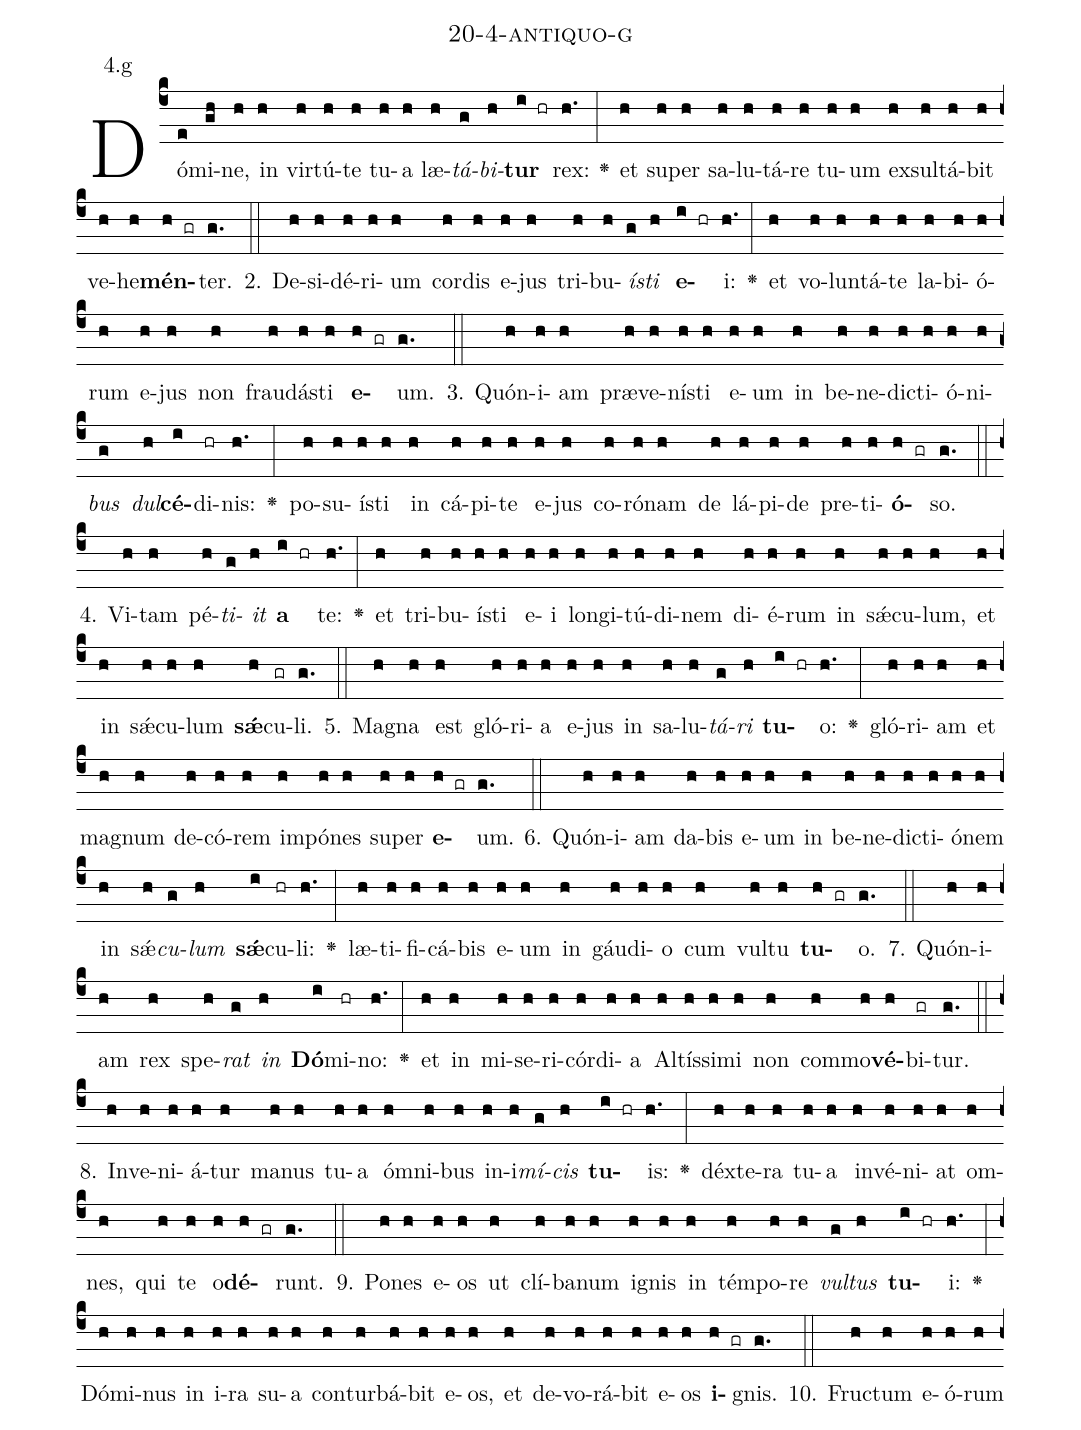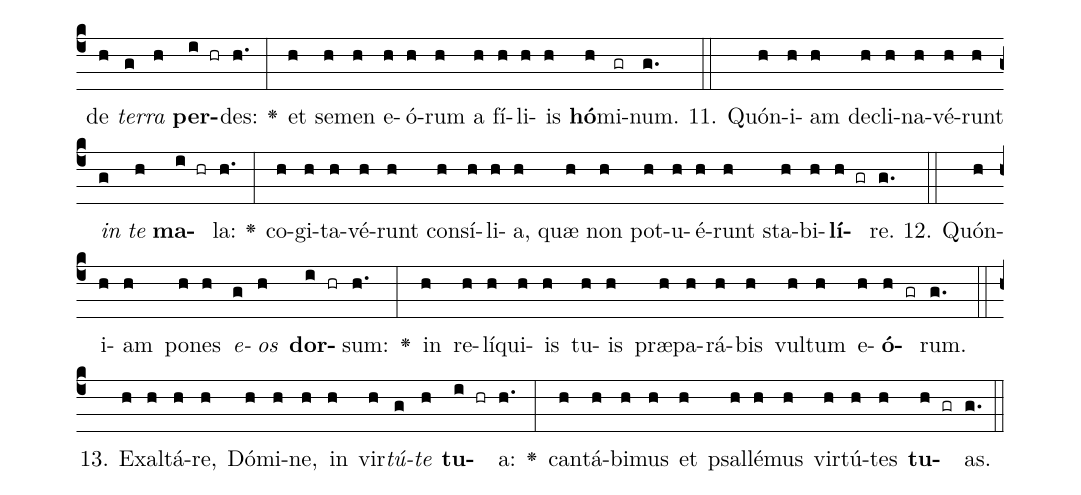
name: 20-4-antiquo-g;
annotation: 4.g;
%%
(c4)Dó(e)mi(gh)ne,(h) in(h) vir(h)tú(h)te(h) tu(h)a(h) læ(h)<i>tá</i>(g)<i>bi</i>(h)<b>tur</b>(i hr) rex:(h.) <v>\greheightstar</v>(:) et(h) su(h)per(h) sa(h)lu(h)tá(h)re(h) tu(h)um(h) ex(h)sul(h)tá(h)bit(h) ve(h)he(h)<b>mén</b>(h gr)ter.(g.) (::)
2. De(h)si(h)dé(h)ri(h)um(h) cor(h)dis(h) e(h)jus(h) tri(h)bu(h)<i>ís</i>(g)<i>ti</i>(h) <b>e</b>(i hr)i:(h.) <v>\greheightstar</v>(:) et(h) vo(h)lun(h)tá(h)te(h) la(h)bi(h)ó(h)rum(h) e(h)jus(h) non(h) frau(h)dás(h)ti(h) <b>e</b>(h gr)um.(g.) (::)
3. Quón(h)i(h)am(h) præ(h)ve(h)nís(h)ti(h) e(h)um(h) in(h) be(h)ne(h)dic(h)ti(h)ó(h)ni(h)<i>bus</i>(g) <i>dul</i>(h)<b>cé</b>(i)di(hr)nis:(h.) <v>\greheightstar</v>(:) po(h)su(h)ís(h)ti(h) in(h) cá(h)pi(h)te(h) e(h)jus(h) co(h)ró(h)nam(h) de(h) lá(h)pi(h)de(h) pre(h)ti(h)<b>ó</b>(h gr)so.(g.) (::)
4. Vi(h)tam(h) pé(h)<i>ti</i>(g)<i>it</i>(h) <b>a</b>(i hr) te:(h.) <v>\greheightstar</v>(:) et(h) tri(h)bu(h)ís(h)ti(h) e(h)i(h) lon(h)gi(h)tú(h)di(h)nem(h) di(h)é(h)rum(h) in(h) sǽ(h)cu(h)lum,(h) et(h) in(h) sǽ(h)cu(h)lum(h) <b>sǽ</b>(h)cu(gr)li.(g.) (::)
5. Ma(h)gna(h) est(h) gló(h)ri(h)a(h) e(h)jus(h) in(h) sa(h)lu(h)<i>tá</i>(g)<i>ri</i>(h) <b>tu</b>(i hr)o:(h.) <v>\greheightstar</v>(:) gló(h)ri(h)am(h) et(h) ma(h)gnum(h) de(h)có(h)rem(h) im(h)pó(h)nes(h) su(h)per(h) <b>e</b>(h gr)um.(g.) (::)
6. Quón(h)i(h)am(h) da(h)bis(h) e(h)um(h) in(h) be(h)ne(h)dic(h)ti(h)ó(h)nem(h) in(h) sǽ(h)<i>cu</i>(g)<i>lum</i>(h) <b>sǽ</b>(i)cu(hr)li:(h.) <v>\greheightstar</v>(:) læ(h)ti(h)fi(h)cá(h)bis(h) e(h)um(h) in(h) gáu(h)di(h)o(h) cum(h) vul(h)tu(h) <b>tu</b>(h gr)o.(g.) (::)
7. Quón(h)i(h)am(h) rex(h) spe(h)<i>rat</i>(g) <i>in</i>(h) <b>Dó</b>(i)mi(hr)no:(h.) <v>\greheightstar</v>(:) et(h) in(h) mi(h)se(h)ri(h)cór(h)di(h)a(h) Al(h)tís(h)si(h)mi(h) non(h) com(h)mo(h)<b>vé</b>(h)bi(gr)tur.(g.) (::)
8. In(h)ve(h)ni(h)á(h)tur(h) ma(h)nus(h) tu(h)a(h) óm(h)ni(h)bus(h) in(h)i(h)<i>mí</i>(g)<i>cis</i>(h) <b>tu</b>(i hr)is:(h.) <v>\greheightstar</v>(:) déx(h)te(h)ra(h) tu(h)a(h) in(h)vé(h)ni(h)at(h) om(h)nes,(h) qui(h) te(h) o(h)<b>dé</b>(h gr)runt.(g.) (::)
9. Po(h)nes(h) e(h)os(h) ut(h) clí(h)ba(h)num(h) i(h)gnis(h) in(h) tém(h)po(h)re(h) <i>vul</i>(g)<i>tus</i>(h) <b>tu</b>(i hr)i:(h.) <v>\greheightstar</v>(:) Dó(h)mi(h)nus(h) in(h) i(h)ra(h) su(h)a(h) con(h)tur(h)bá(h)bit(h) e(h)os,(h) et(h) de(h)vo(h)rá(h)bit(h) e(h)os(h) <b>i</b>(h gr)gnis.(g.) (::)
10. Fruc(h)tum(h) e(h)ó(h)rum(h) de(h) <i>ter</i>(g)<i>ra</i>(h) <b>per</b>(i hr)des:(h.) <v>\greheightstar</v>(:) et(h) se(h)men(h) e(h)ó(h)rum(h) a(h) fí(h)li(h)is(h) <b>hó</b>(h)mi(gr)num.(g.) (::)
11. Quón(h)i(h)am(h) de(h)cli(h)na(h)vé(h)runt(h) <i>in</i>(g) <i>te</i>(h) <b>ma</b>(i hr)la:(h.) <v>\greheightstar</v>(:) co(h)gi(h)ta(h)vé(h)runt(h) con(h)sí(h)li(h)a,(h) quæ(h) non(h) pot(h)u(h)é(h)runt(h) sta(h)bi(h)<b>lí</b>(h gr)re.(g.) (::)
12. Quón(h)i(h)am(h) po(h)nes(h) <i>e</i>(g)<i>os</i>(h) <b>dor</b>(i hr)sum:(h.) <v>\greheightstar</v>(:) in(h) re(h)lí(h)qui(h)is(h) tu(h)is(h) præ(h)pa(h)rá(h)bis(h) vul(h)tum(h) e(h)<b>ó</b>(h gr)rum.(g.) (::)
13. Ex(h)al(h)tá(h)re,(h) Dó(h)mi(h)ne,(h) in(h) vir(h)<i>tú</i>(g)<i>te</i>(h) <b>tu</b>(i hr)a:(h.) <v>\greheightstar</v>(:) can(h)tá(h)bi(h)mus(h) et(h) psal(h)lé(h)mus(h) vir(h)tú(h)tes(h) <b>tu</b>(h gr)as.(g.) (::)
